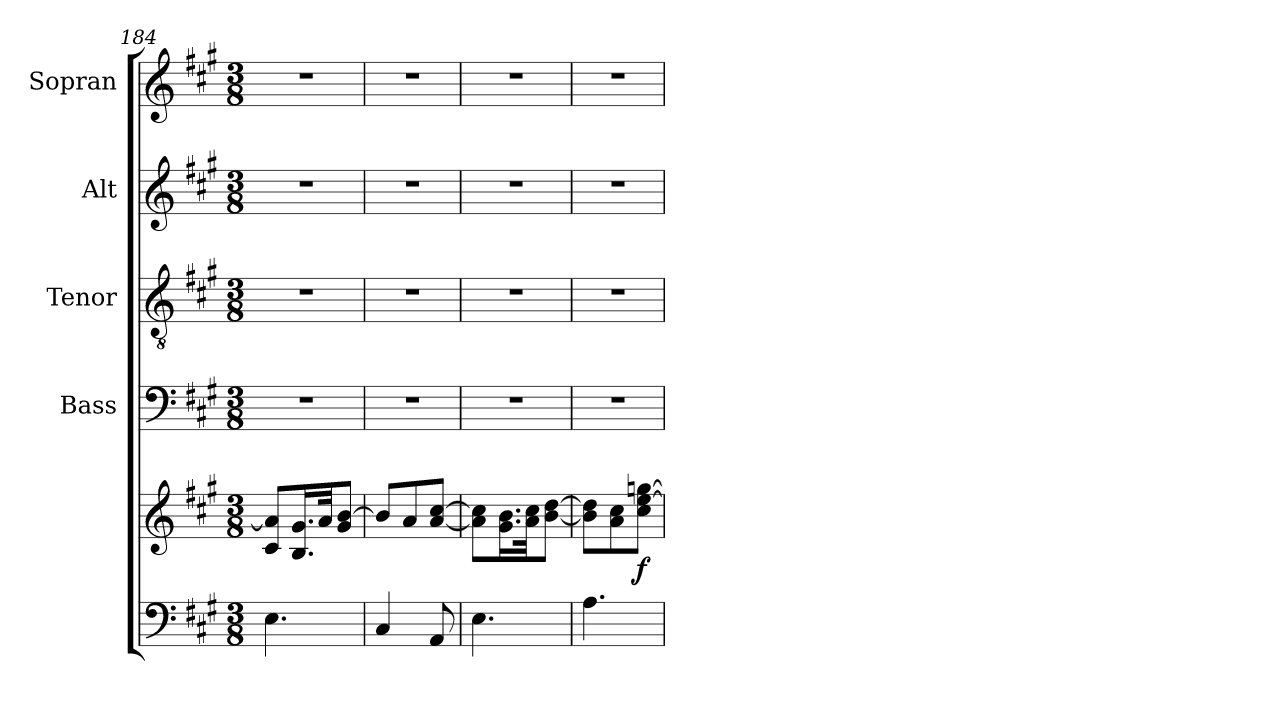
**kern	**kern	**dynam	**kern	**kern	**kern	**kern
*part5	*part5	*part5	*part4	*part3	*part2	*part1
*staff6	*staff5	*staff5/6	*staff4	*staff3	*staff2	*staff1
*	*	*	*I"Bass	*I"Tenor	*I"Alt	*I"Sopran
*	*	*	*I'B.	*I'T.	*I'A.	*I'S.
!!LO:LB:g=z
*clefF4	*clefG2	*	*clefF4	*clefGv2	*clefG2	*clefG2
*k[f#c#g#]	*k[f#c#g#]	*	*k[f#c#g#]	*k[f#c#g#]	*k[f#c#g#]	*k[f#c#g#]
*A:	*A:	*	*A:	*A:	*A:	*A:
*M3/8	*M3/8	*	*M3/8	*M3/8	*M3/8	*M3/8
=184	=184	=184	=184	=184	=184	=184
4.E\	8c#/ 8a/]L	.	4.r	4.r	4.r	4.r
.	16.B/ 16.g#/L	.	.	.	.	.
.	32a/Jk	.	.	.	.	.
.	8g#/ [8b/J	.	.	.	.	.
!!LO:PB:g=z
=185	=185	=185	=185	=185	=185	=185
4C#/	8b/L]	.	4.r	4.r	4.r	4.r
.	8a/	.	.	.	.	.
8AA/	[8a/ [8cc#/J	.	.	.	.	.
!!LO:LB:g=z
=186	=186	=186	=186	=186	=186	=186
4.E\	8a\] 8cc#\]L	.	4.r	4.r	4.r	4.r
.	16.g#\ 16.b\L	.	.	.	.	.
.	32a\ 32cc#\Jk	.	.	.	.	.
.	[8b\ [8dd\J	.	.	.	.	.
!!LO:PB:g=z
=187	=187	=187	=187	=187	=187	=187
4.A\	8b\] 8dd\]L	.	4.r	4.r	4.r	4.r
.	8a\ 8cc#\	.	.	.	.	.
!	!	!LO:DY:b	!	!	!	!
.	8cc#\ [8ee\ [8ggn\J	f	.	.	.	.
=	=	=	=	=	=	=
*-	*-	*-	*-	*-	*-	*-
